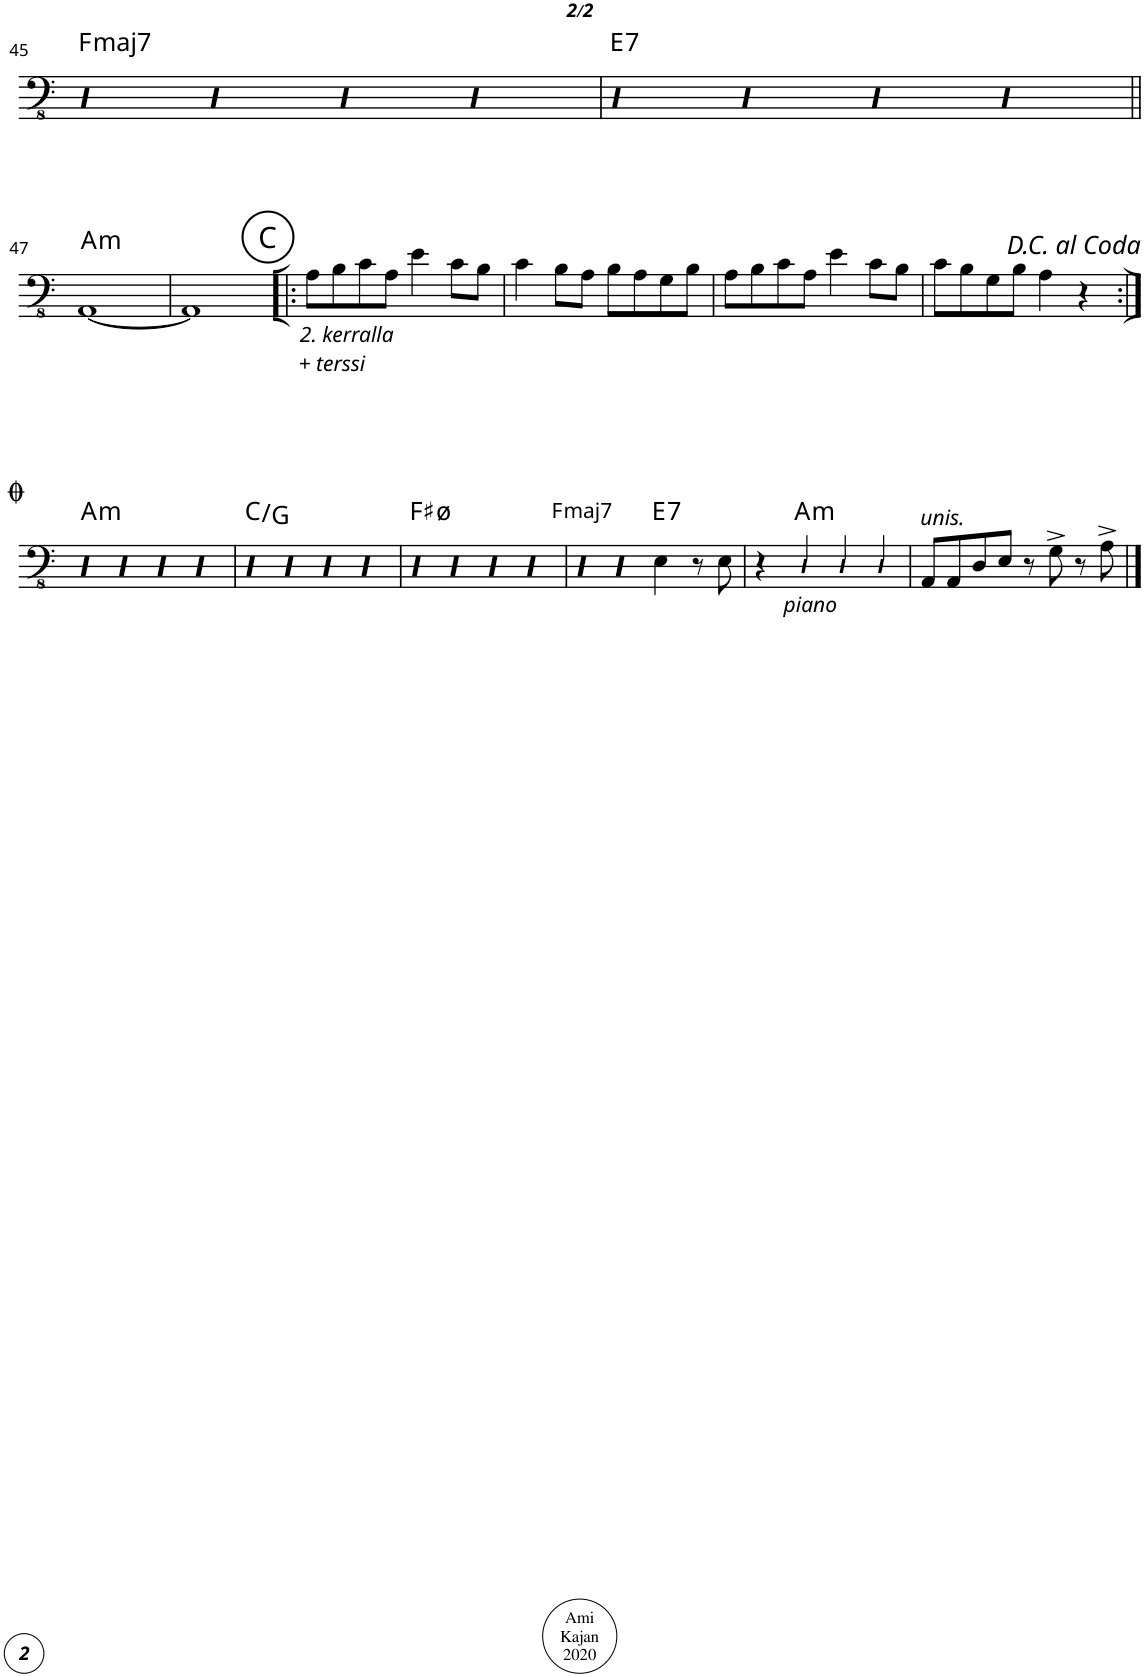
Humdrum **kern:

**kern	**harte
*part1	*part1
*staff1	*
*I"Acoustic Bass	*
*I'Bass	*
!!LO:PB:g=z
*clefFv4	*
*k[]	*
*M4/4	*
=45	=45
!	!LO:H:kt=maj7
4GG	F:maj7
4GG	.
4GG	.
4GG	.
=46	=46
!	!LO:H:kt=7
4GGn	E:7
4GG	.
4GG	.
4GG	.
!!LO:LB:g=z
=47||	=47||
!	!LO:H:kt=m
[1AAA	A:min
=48	=48
1AAA]	.
!!LO:REH:place=s1:a:cj:enc=circle:fs=14:t=C
=49!|:	=49!|:
!LO:TX:b:i:t=2. kerralla	!
!LO:TX:b:t=+ terssi	!
8AA\L	.
8BB\	.
8C\	.
8AA\J	.
4E\	.
8C\L	.
8BB\J	.
=50	=50
4C\	.
8BB\L	.
8AA\J	.
8BB\L	.
8AA\	.
8GG\	.
8BB\J	.
=51	=51
8AA\L	.
8BB\	.
8C\	.
8AA\J	.
4E\	.
8C\L	.
8BB\J	.
=52	=52
8C\L	.
8BB\	.
8GG\	.
8BB\J	.
4AA\	.
4r	.
!!LO:LB:g=z
=53:|!	=53:|!
!	!LO:H:kt=m
4GG	A:min
4GG	.
4GG	.
4GG	.
=54	=54
4GG	C:maj/5
4GG	.
4GG	.
4GG	.
=55	=55
4GG	F#:hdim7
4GG	.
4GG	.
4GG	.
=56	=56
!	!LO:H:kt=maj7
4GG	F:maj7
4GG	.
!	!LO:H:kt=7
4EE\	E:7
8r	.
8EE\	.
=57	=57
4r	.
!LO:TX:b:i:t=piano	!LO:H:kt=m
4DD!/	A:min
4DD!/	.
4DD!/	.
=58	=58
!LO:TX:a:i:t=unis.	!
8AAA/L	.
8AAA/	.
8DD/	.
8EE/J	.
8r	.
8GG^\	.
8r	.
8AA^\	.
==	==
*-	*-
